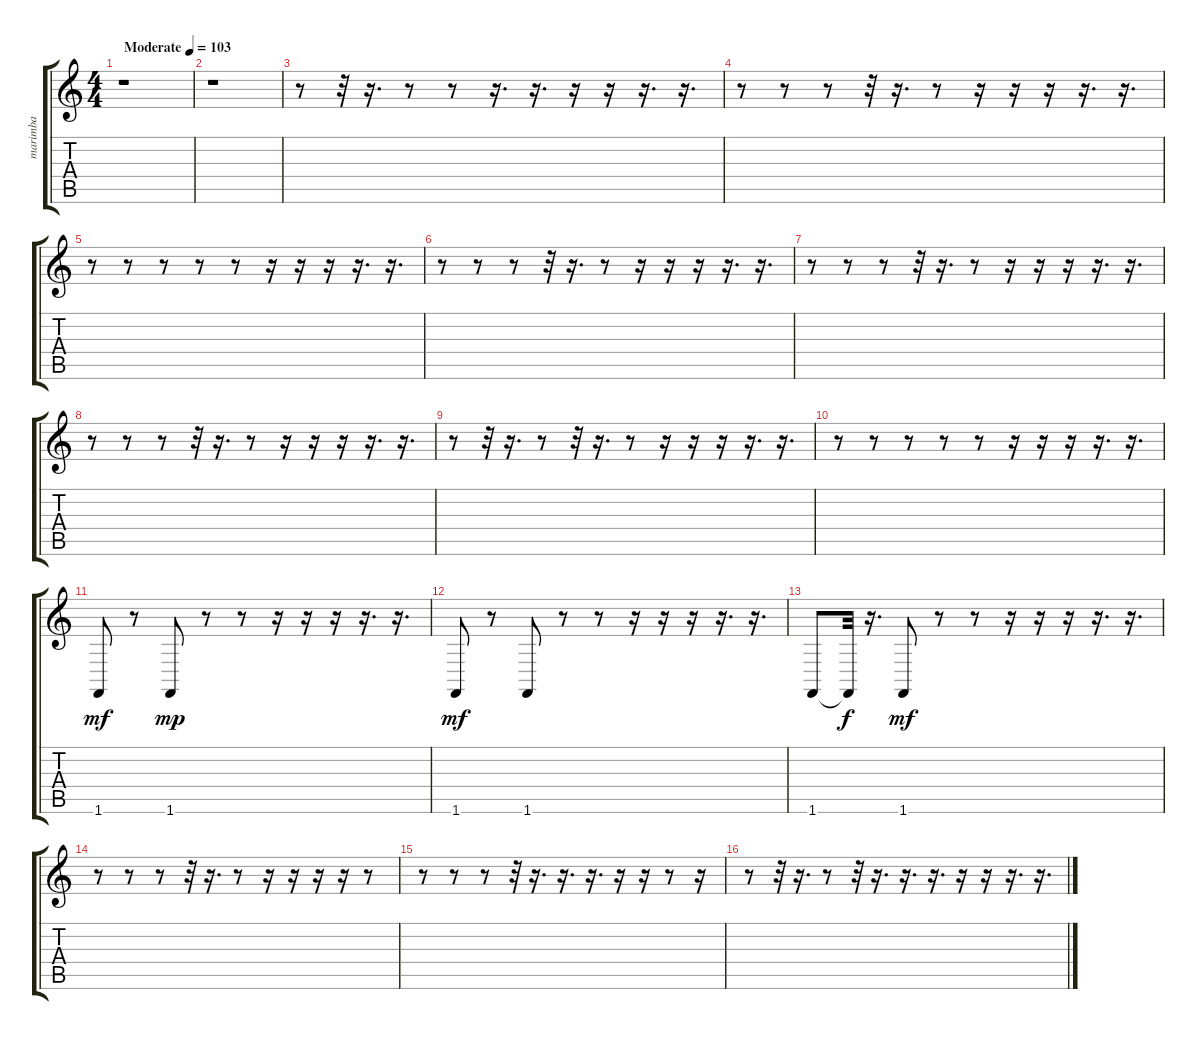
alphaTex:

\track ("marimba" "marimba") {instrument marimba}
\staff {score tabs}
\tuning (E4 B3 G3 D3 A2 E2) {hide}
\ts (4 4)
\tempo (103 "Moderate")
\clef g2
\ks c
r.1{dy mf instrument marimba} |
r.1 |
r.8{balance 8} r.32 r.16{d} r.8 r.8 r.16{d} r.16{d} r.16 r.16 r.16{d} r.16{d} |
r.8 r.8 r.8 r.32 r.16{d} r.8 r.16 r.16 r.16 r.16{d} r.16{d} |
r.8 r.8 r.8 r.8 r.8 r.16 r.16 r.16 r.16{d} r.16{d} |
r.8 r.8 r.8 r.32 r.16{d} r.8 r.16 r.16 r.16 r.16{d} r.16{d} |
r.8 r.8 r.8 r.32 r.16{d} r.8 r.16 r.16 r.16 r.16{d} r.16{d} |
r.8 r.8 r.8 r.32 r.16{d} r.8 r.16 r.16 r.16 r.16{d} r.16{d} |
r.8 r.32 r.16{d} r.8 r.32 r.16{d} r.8 r.16 r.16 r.16 r.16{d} r.16{d} |
r.8 r.8 r.8 r.8 r.8 r.16 r.16 r.16 r.16{d} r.16{d} |
1.6.8 r.8 1.6.8{dy mp} r.8 r.8 r.16 r.16 r.16 r.16{d} r.16{d} |
1.6.8{dy mf} r.8 1.6.8 r.8 r.8 r.16 r.16 r.16 r.16{d} r.16{d} |
1.6.8 1.6{t}.32{dy f} r.16{d} 1.6.8{dy mf} r.8 r.8 r.16 r.16 r.16 r.16{d} r.16{d} |
r.8 r.8 r.8 r.32 r.16{d} r.8 r.16 r.16 r.16 r.16 r.8 |
r.8 r.8 r.8 r.32 r.16{d} r.16{d} r.16{d} r.16 r.16 r.8 r.16 |
r.8 r.32 r.16{d} r.8 r.32 r.16{d} r.16{d} r.16{d} r.16 r.16 r.16{d} r.16{d}
